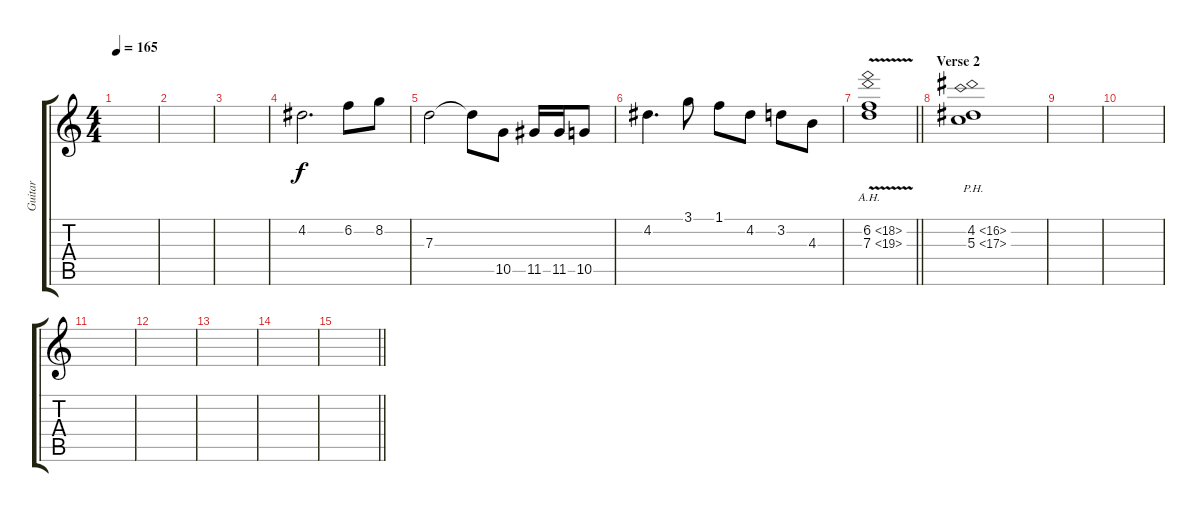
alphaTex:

\track ("Guitar" "Guitar") {instrument overdrivenguitar}
\staff {score tabs}
\tuning (E4 B3 G3 D3 A2 E2) {hide}
\ts (4 4)
\tempo 165
\clef g2
\ks c
|
|
|
4.2.2{d} 6.2.8 8.2.8 |
7.3.2 7.3{t}.8 10.5.8 11.5.16 11.5.16 10.5.8 |
4.2.4{d} 3.1.8 1.1.8 4.2.8 3.2.8 4.3.8 |
\barLineRight lightlight
(6.2{ah 12 v} 7.3{ah 12}).1 |
\section ("" "Verse 2")
(4.2{ph 12} 5.3{ph 12}).1 |
|
|
|
|
|
|
\barLineRight lightlight
